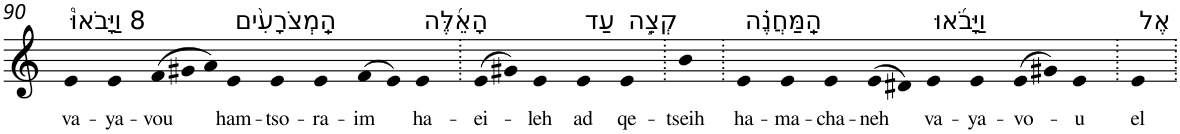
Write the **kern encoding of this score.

**kern	**text
*part1	*part1
*staff1	*staff1
*I"Piano	*
*I'Pno	*
!!LO:PB:g=z
*clefG2	*
*k[]	*
=90	=90
!LO:TX:a:t=8 וַיָּבֹאוּ֩	!
!	!LO:LY:b
4e	va-
!	!LO:LY:b
4e	-ya-
*Xtuplet	*
!	!LO:LY:b
(>12f	-vou
12g#X	.
12a)	.
!LO:TX:a:t=הַֽמְצֹרָעִ֨ים	!
!	!LO:LY:b
4e	ham-
!	!LO:LY:b
4e	-tso-
!	!LO:LY:b
4e	-ra-
!	!LO:LY:b
(>8f	-im
8e)	.
!LO:TX:a:t=הָאֵ֜לֶּה	!
!	!LO:LY:b
4e	ha-
=91.	=91.
!	!LO:LY:b
(>8e	-ei-
8g#X)	.
!	!LO:LY:b
4e	-leh
!LO:TX:a:t=עַד	!
!	!LO:LY:b
4e	ad
!LO:TX:a:t=קְצֵ֣ה	!
!	!LO:LY:b
4e	qe-
=92.	=92.
!	!LO:LY:b
4b	-tseih
=93.	=93.
!LO:TX:a:t=הַֽמַּחֲנֶ֗ה	!
!	!LO:LY:b
4e	ha-
!	!LO:LY:b
4e	-ma-
!	!LO:LY:b
4e	-cha-
!	!LO:LY:b
(>8e	-neh
8d#X)	.
!LO:TX:a:t=וַיָּבֹ֜אוּ	!
!	!LO:LY:b
4e	va-
!	!LO:LY:b
4e	-ya-
!	!LO:LY:b
(>8e	-vo-
8g#X)	.
!	!LO:LY:b
4e	-u
=94.	=94.
!LO:TX:a:t=אֶל	!
!	!LO:LY:b
4e	el
=.	=.
*-	*-
